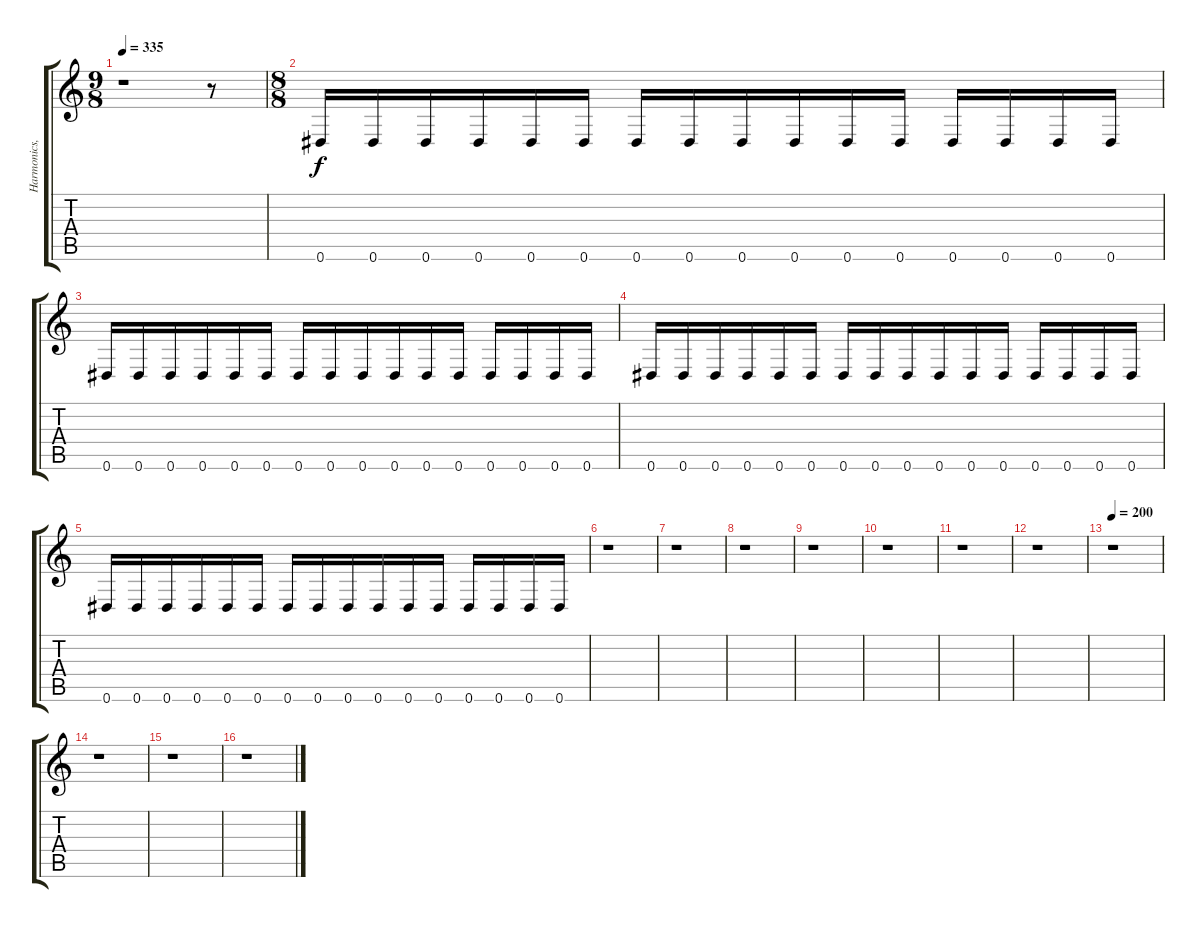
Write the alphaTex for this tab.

\track ("Harmonics, Fills" "Harmonics,") {instrument distortionguitar}
\staff {score tabs}
\tuning (Eb4 Bb3 Gb3 Db3 Ab2 Eb2) {hide}
\ts (9 8)
\tempo 335
\clef g2
\ks c
r.1{dy mp} r.8 |
\ts (8 8)
0.6.16{dy f volume 7} 0.6.16 0.6.16 0.6.16 0.6.16 0.6.16 0.6.16 0.6.16 0.6.16 0.6.16 0.6.16 0.6.16 0.6.16 0.6.16 0.6.16 0.6.16 |
0.6.16 0.6.16 0.6.16 0.6.16 0.6.16 0.6.16 0.6.16 0.6.16 0.6.16 0.6.16 0.6.16 0.6.16 0.6.16 0.6.16 0.6.16 0.6.16 |
0.6.16 0.6.16 0.6.16 0.6.16 0.6.16 0.6.16 0.6.16 0.6.16 0.6.16 0.6.16 0.6.16 0.6.16 0.6.16 0.6.16 0.6.16 0.6.16 |
0.6.16 0.6.16 0.6.16 0.6.16 0.6.16 0.6.16 0.6.16 0.6.16 0.6.16 0.6.16 0.6.16 0.6.16 0.6.16 0.6.16 0.6.16 0.6.16 |
r.1 |
r.1 |
r.1 |
r.1 |
r.1 |
r.1 |
r.1 |
\tempo 200
r.1 |
r.1 |
r.1 |
r.1
